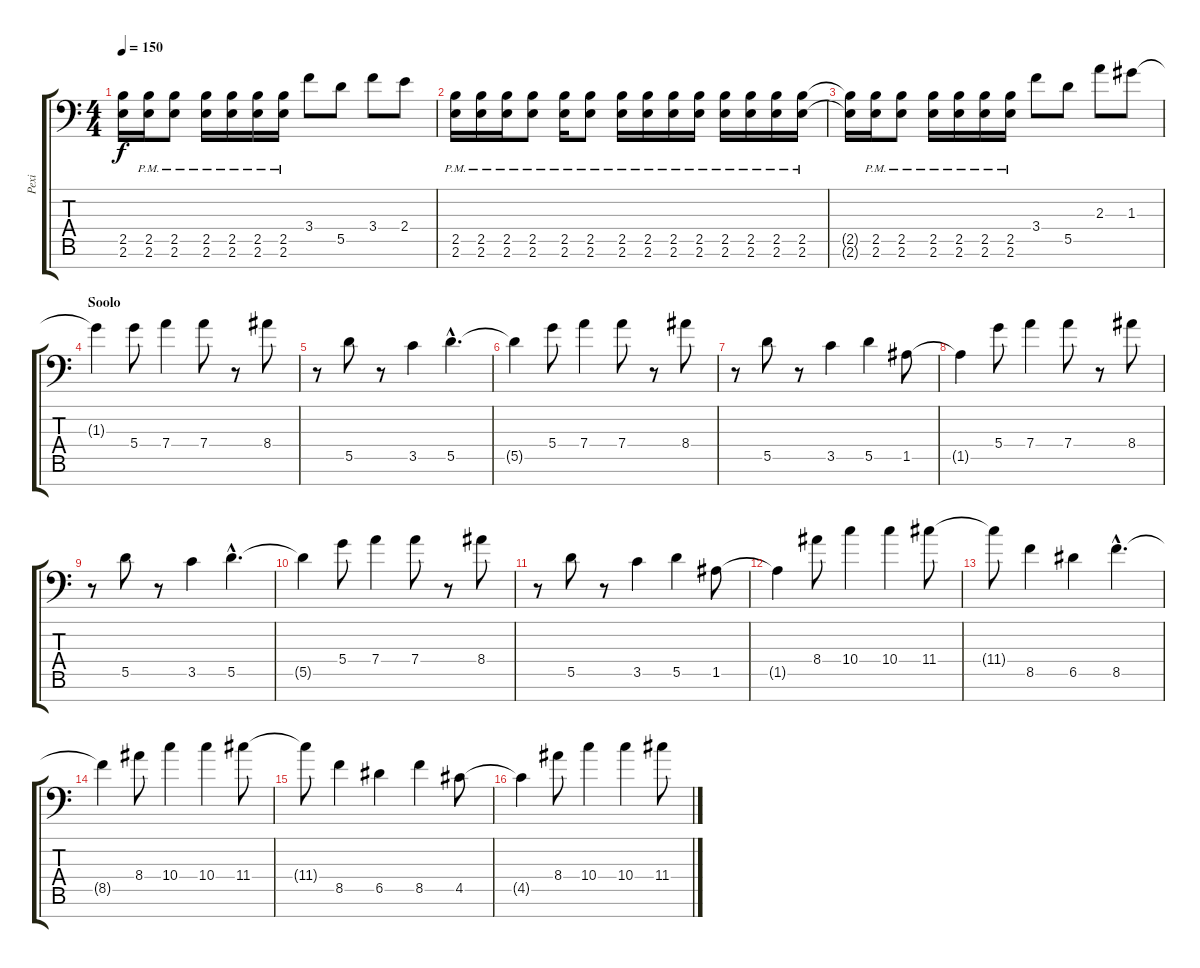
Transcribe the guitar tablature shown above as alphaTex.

\track ("Pexi" "Pexi") {instrument distortionguitar}
\staff {score tabs}
\tuning (E4 B3 G3 D3 A2 D2 A1) {hide}
\ts (4 4)
\tempo 150
\clef f4
\ks c
(2.5{t} 2.6{t}).16{dy f} (2.5{pm} 2.6{pm}).16 (2.5{pm} 2.6{pm}).8 (2.5{pm} 2.6{pm}).16 (2.5{pm} 2.6{pm}).16 (2.5{pm} 2.6{pm}).16 (2.5{pm} 2.6{pm}).16 3.4.8 5.5.8 3.4.8 2.4.8 |
(2.5{pm} 2.6{pm}).16 (2.5{pm} 2.6{pm}).16 (2.5{pm} 2.6{pm}).16 (2.5{pm} 2.6{pm}).8 (2.5{pm} 2.6{pm}).16 (2.5{pm} 2.6{pm}).8 (2.5{pm} 2.6{pm}).16 (2.5{pm} 2.6{pm}).16 (2.5{pm} 2.6{pm}).16 (2.5{pm} 2.6{pm}).16 (2.5{pm} 2.6{pm}).16 (2.5{pm} 2.6{pm}).16 (2.5{pm} 2.6{pm}).16 (2.5{pm} 2.6{pm}).16 |
(2.5{t} 2.6{t}).16 (2.5{pm} 2.6{pm}).16 (2.5{pm} 2.6{pm}).8 (2.5{pm} 2.6{pm}).16 (2.5{pm} 2.6{pm}).16 (2.5{pm} 2.6{pm}).16 (2.5{pm} 2.6{pm}).16 3.4.8 5.5.8 2.3.8 1.3.8 |
\section ("" "Soolo")
1.3{t}.4 5.4.8 7.4.4 7.4.8 r.8 8.4.8 |
r.8 5.5.8 r.8 3.5.4 5.5{hac}.4{d} |
5.5{t}.4 5.4.8 7.4.4 7.4.8 r.8 8.4.8 |
r.8 5.5.8 r.8 3.5.4 5.5.4 1.5.8 |
1.5{t}.4 5.4.8 7.4.4 7.4.8 r.8 8.4.8 |
r.8 5.5.8 r.8 3.5.4 5.5{hac}.4{d} |
5.5{t}.4 5.4.8 7.4.4 7.4.8 r.8 8.4.8 |
r.8 5.5.8 r.8 3.5.4 5.5.4 1.5.8 |
1.5{t}.4 8.4.8 10.4.4 10.4.4 11.4.8 |
11.4{t}.8 8.5.4 6.5.4 8.5{hac}.4{d} |
8.5{t}.4 8.4.8 10.4.4 10.4.4 11.4.8 |
11.4{t}.8 8.5.4 6.5.4 8.5.4 4.5.8 |
4.5{t}.4 8.4.8 10.4.4 10.4.4 11.4.8
